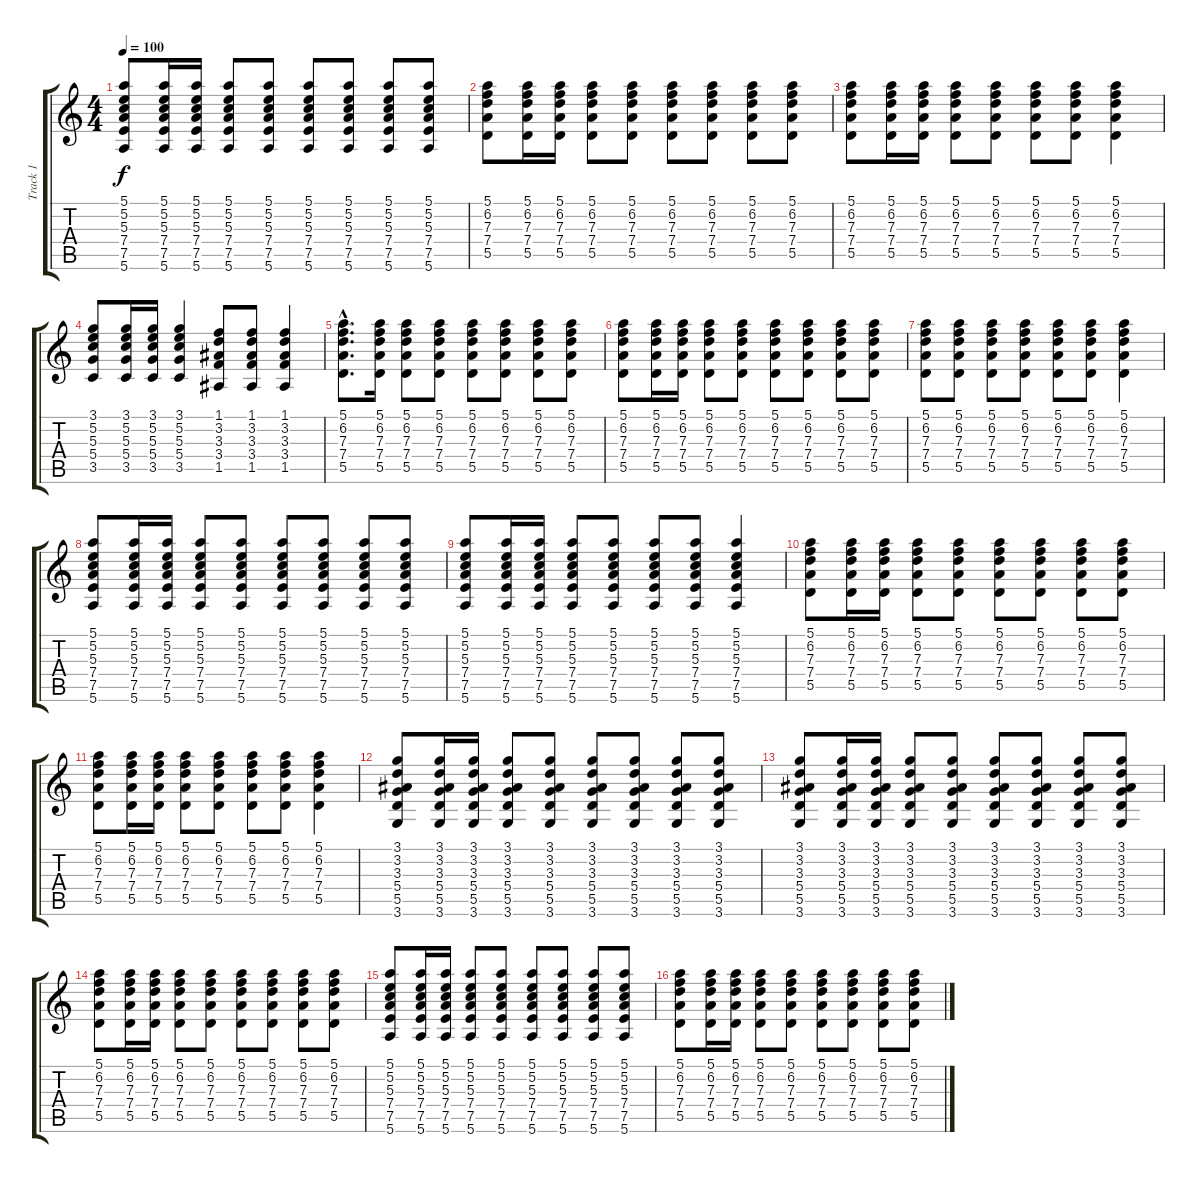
\track ("Track 1" "Track 1") {instrument acousticguitarnylon}
\staff {score tabs}
\tuning (E4 B3 G3 D3 A2 E2) {hide}
\ts (4 4)
\tempo 100
\clef g2
\ks c
(5.1 5.2 5.3 7.4 7.5 5.6).8{dy f} (5.1 5.2 5.3 7.4 7.5 5.6).16 (5.1 5.2 5.3 7.4 7.5 5.6).16 (5.1 5.2 5.3 7.4 7.5 5.6).8 (5.1 5.2 5.3 7.4 7.5 5.6).8 (5.1 5.2 5.3 7.4 7.5 5.6).8 (5.1 5.2 5.3 7.4 7.5 5.6).8 (5.1 5.2 5.3 7.4 7.5 5.6).8 (5.1 5.2 5.3 7.4 7.5 5.6).8 |
(5.1 6.2 7.3 7.4 5.5).8 (5.1 6.2 7.3 7.4 5.5).16 (5.1 6.2 7.3 7.4 5.5).16 (5.1 6.2 7.3 7.4 5.5).8 (5.1 6.2 7.3 7.4 5.5).8 (5.1 6.2 7.3 7.4 5.5).8 (5.1 6.2 7.3 7.4 5.5).8 (5.1 6.2 7.3 7.4 5.5).8 (5.1 6.2 7.3 7.4 5.5).8 |
(5.1 6.2 7.3 7.4 5.5).8 (5.1 6.2 7.3 7.4 5.5).16 (5.1 6.2 7.3 7.4 5.5).16 (5.1 6.2 7.3 7.4 5.5).8 (5.1 6.2 7.3 7.4 5.5).8 (5.1 6.2 7.3 7.4 5.5).8 (5.1 6.2 7.3 7.4 5.5).8 (5.1 6.2 7.3 7.4 5.5).4 |
(3.1 5.2 5.3 5.4 3.5).8 (3.1 5.2 5.3 5.4 3.5).16 (3.1 5.2 5.3 5.4 3.5).16 (3.1 5.2 5.3 5.4 3.5).4 (1.1 3.2 3.3 3.4 1.5).8 (1.1 3.2 3.3 3.4 1.5).8 (1.1 3.2 3.3 3.4 1.5).4 |
(5.1{hac} 6.2{hac} 7.3{hac} 7.4{hac} 5.5{hac}).8{d} (5.1 6.2 7.3 7.4 5.5).16 (5.1 6.2 7.3 7.4 5.5).8 (5.1 6.2 7.3 7.4 5.5).8 (5.1 6.2 7.3 7.4 5.5).8 (5.1 6.2 7.3 7.4 5.5).8 (5.1 6.2 7.3 7.4 5.5).8 (5.1 6.2 7.3 7.4 5.5).8 |
(5.1 6.2 7.3 7.4 5.5).8 (5.1 6.2 7.3 7.4 5.5).16 (5.1 6.2 7.3 7.4 5.5).16 (5.1 6.2 7.3 7.4 5.5).8 (5.1 6.2 7.3 7.4 5.5).8 (5.1 6.2 7.3 7.4 5.5).8 (5.1 6.2 7.3 7.4 5.5).8 (5.1 6.2 7.3 7.4 5.5).8 (5.1 6.2 7.3 7.4 5.5).8 |
(5.1 6.2 7.3 7.4 5.5).8 (5.1 6.2 7.3 7.4 5.5).8 (5.1 6.2 7.3 7.4 5.5).8 (5.1 6.2 7.3 7.4 5.5).8 (5.1 6.2 7.3 7.4 5.5).8 (5.1 6.2 7.3 7.4 5.5).8 (5.1 6.2 7.3 7.4 5.5).4 |
(5.1 5.2 5.3 7.4 7.5 5.6).8 (5.1 5.2 5.3 7.4 7.5 5.6).16 (5.1 5.2 5.3 7.4 7.5 5.6).16 (5.1 5.2 5.3 7.4 7.5 5.6).8 (5.1 5.2 5.3 7.4 7.5 5.6).8 (5.1 5.2 5.3 7.4 7.5 5.6).8 (5.1 5.2 5.3 7.4 7.5 5.6).8 (5.1 5.2 5.3 7.4 7.5 5.6).8 (5.1 5.2 5.3 7.4 7.5 5.6).8 |
(5.1 5.2 5.3 7.4 7.5 5.6).8 (5.1 5.2 5.3 7.4 7.5 5.6).16 (5.1 5.2 5.3 7.4 7.5 5.6).16 (5.1 5.2 5.3 7.4 7.5 5.6).8 (5.1 5.2 5.3 7.4 7.5 5.6).8 (5.1 5.2 5.3 7.4 7.5 5.6).8 (5.1 5.2 5.3 7.4 7.5 5.6).8 (5.1 5.2 5.3 7.4 7.5 5.6).4 |
(5.1 6.2 7.3 7.4 5.5).8 (5.1 6.2 7.3 7.4 5.5).16 (5.1 6.2 7.3 7.4 5.5).16 (5.1 6.2 7.3 7.4 5.5).8 (5.1 6.2 7.3 7.4 5.5).8 (5.1 6.2 7.3 7.4 5.5).8 (5.1 6.2 7.3 7.4 5.5).8 (5.1 6.2 7.3 7.4 5.5).8 (5.1 6.2 7.3 7.4 5.5).8 |
(5.1 6.2 7.3 7.4 5.5).8 (5.1 6.2 7.3 7.4 5.5).16 (5.1 6.2 7.3 7.4 5.5).16 (5.1 6.2 7.3 7.4 5.5).8 (5.1 6.2 7.3 7.4 5.5).8 (5.1 6.2 7.3 7.4 5.5).8 (5.1 6.2 7.3 7.4 5.5).8 (5.1 6.2 7.3 7.4 5.5).4 |
(3.1 3.2 3.3 5.4 5.5 3.6).8 (3.1 3.2 3.3 5.4 5.5 3.6).16 (3.1 3.2 3.3 5.4 5.5 3.6).16 (3.1 3.2 3.3 5.4 5.5 3.6).8 (3.1 3.2 3.3 5.4 5.5 3.6).8 (3.1 3.2 3.3 5.4 5.5 3.6).8 (3.1 3.2 3.3 5.4 5.5 3.6).8 (3.1 3.2 3.3 5.4 5.5 3.6).8 (3.1 3.2 3.3 5.4 5.5 3.6).8 |
(3.1 3.2 3.3 5.4 5.5 3.6).8 (3.1 3.2 3.3 5.4 5.5 3.6).16 (3.1 3.2 3.3 5.4 5.5 3.6).16 (3.1 3.2 3.3 5.4 5.5 3.6).8 (3.1 3.2 3.3 5.4 5.5 3.6).8 (3.1 3.2 3.3 5.4 5.5 3.6).8 (3.1 3.2 3.3 5.4 5.5 3.6).8 (3.1 3.2 3.3 5.4 5.5 3.6).8 (3.1 3.2 3.3 5.4 5.5 3.6).8 |
(5.1 6.2 7.3 7.4 5.5).8 (5.1 6.2 7.3 7.4 5.5).16 (5.1 6.2 7.3 7.4 5.5).16 (5.1 6.2 7.3 7.4 5.5).8 (5.1 6.2 7.3 7.4 5.5).8 (5.1 6.2 7.3 7.4 5.5).8 (5.1 6.2 7.3 7.4 5.5).8 (5.1 6.2 7.3 7.4 5.5).8 (5.1 6.2 7.3 7.4 5.5).8 |
(5.1 5.2 5.3 7.4 7.5 5.6).8 (5.1 5.2 5.3 7.4 7.5 5.6).16 (5.1 5.2 5.3 7.4 7.5 5.6).16 (5.1 5.2 5.3 7.4 7.5 5.6).8 (5.1 5.2 5.3 7.4 7.5 5.6).8 (5.1 5.2 5.3 7.4 7.5 5.6).8 (5.1 5.2 5.3 7.4 7.5 5.6).8 (5.1 5.2 5.3 7.4 7.5 5.6).8 (5.1 5.2 5.3 7.4 7.5 5.6).8 |
(5.1 6.2 7.3 7.4 5.5).8 (5.1 6.2 7.3 7.4 5.5).16 (5.1 6.2 7.3 7.4 5.5).16 (5.1 6.2 7.3 7.4 5.5).8 (5.1 6.2 7.3 7.4 5.5).8 (5.1 6.2 7.3 7.4 5.5).8 (5.1 6.2 7.3 7.4 5.5).8 (5.1 6.2 7.3 7.4 5.5).8 (5.1 6.2 7.3 7.4 5.5).8
